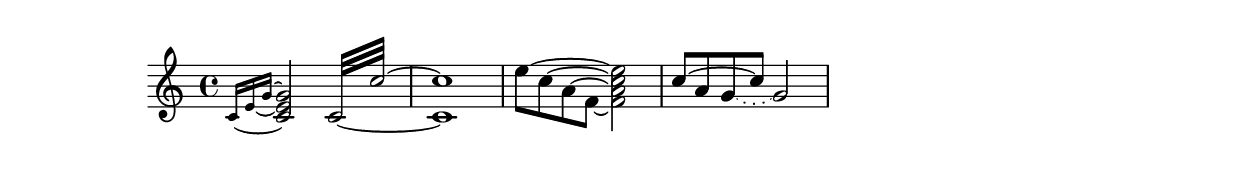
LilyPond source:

%% Do not edit this file; it is auto-generated from LSR http://lsr.dsi.unimi.it
%% This file is in the public domain.
\version "2.11.46"

\header {
  lsrtags = "rhythms"

  texidoc = "
Ties are sometimes used to write out arpeggios.  In this case, two tied
notes need not be consecutive.  This can be achieved by setting the
@code{tieWaitForNote} property to \"true\".  The same feature is also
useful, for example, to tie a tremolo to a chord, but in principle, it
can also be used for ordinary consecutive notes, as demonstrated in
this example. 

"
  doctitle = "Using ties with arpeggios"
} % begin verbatim
\relative c' {
  \set tieWaitForNote = ##t
  \grace { c16[~ e~ g]~ } <c, e g>2
  \repeat tremolo 8 { c32~ c'~ } <c c,>1
  e8~ c~ a~ f~ <e' c a f>2
  \tieUp c8~ a \tieDown \tieDotted g~ c g2
}
